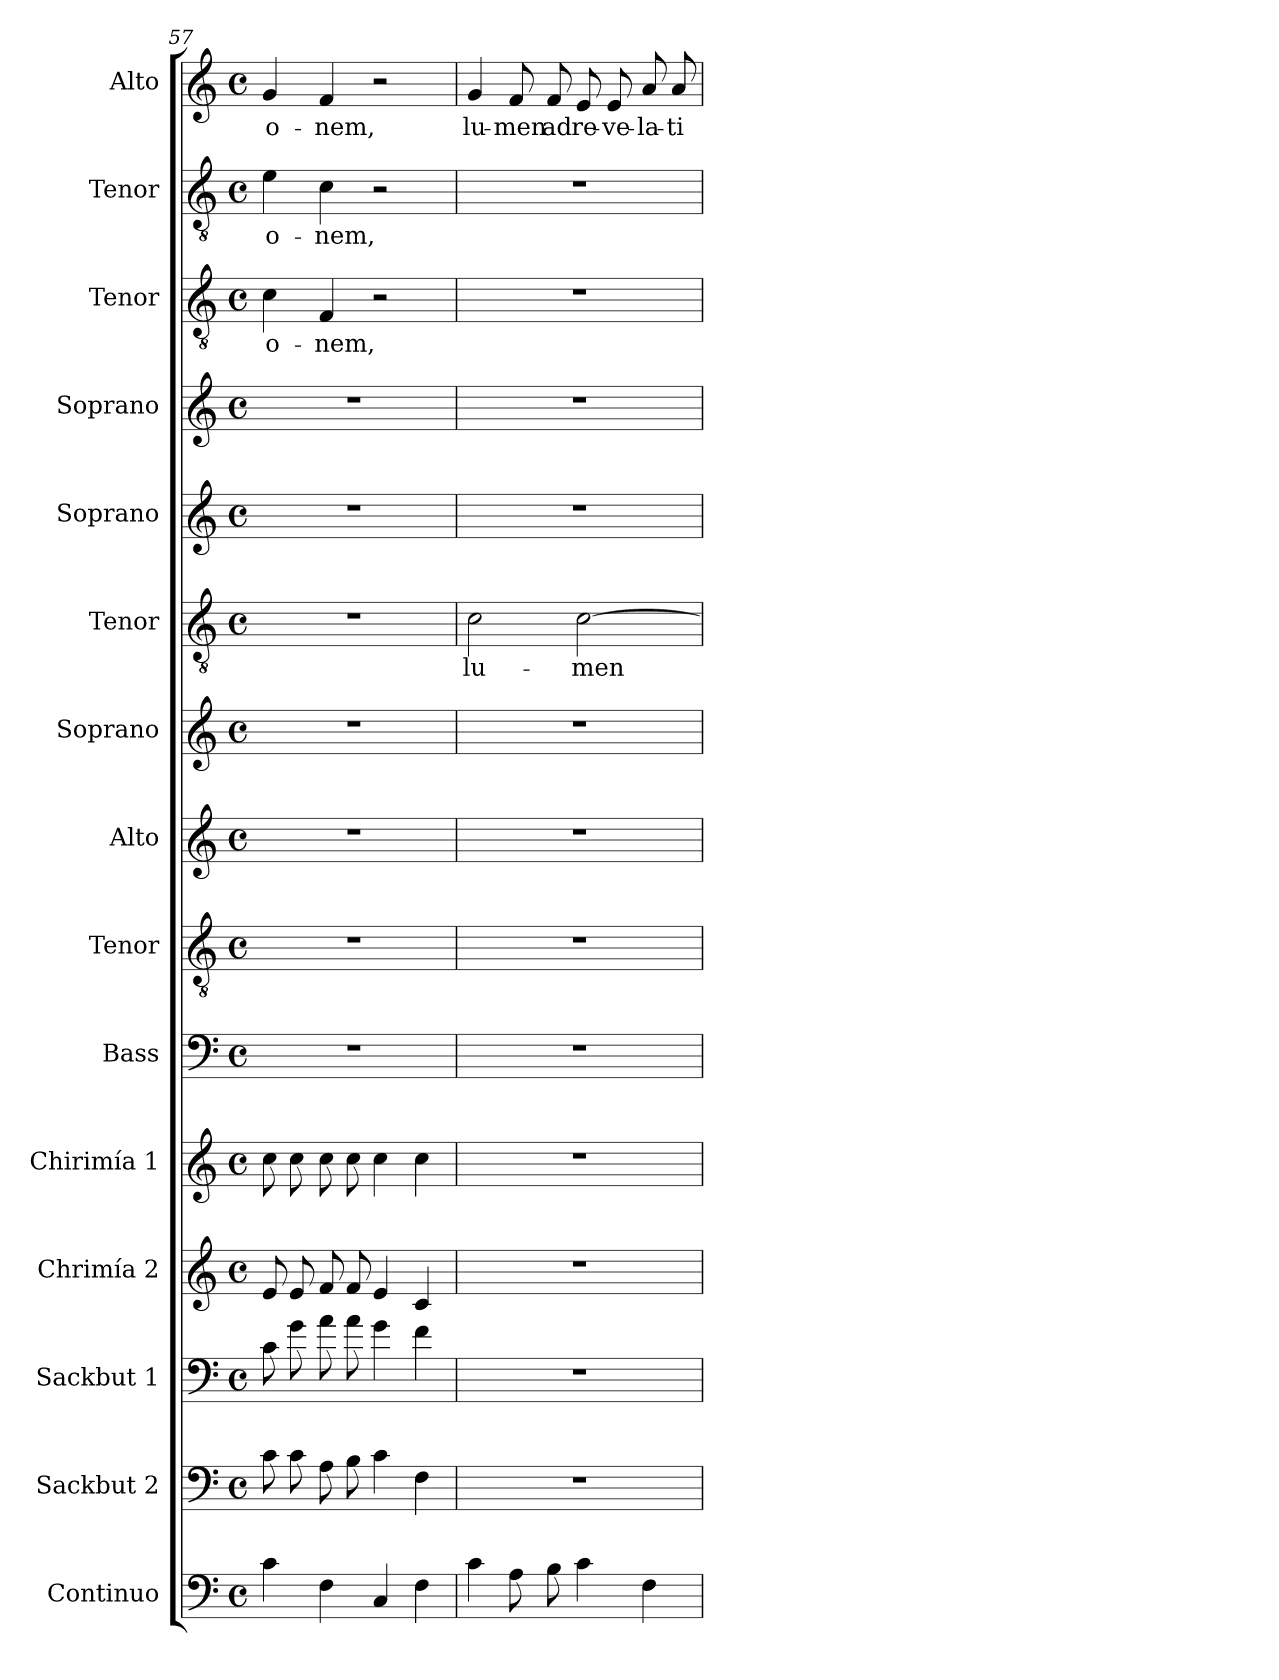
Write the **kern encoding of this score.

**kern	**kern	**kern	**kern	**kern	**kern	**kern	**kern	**kern	**kern	**text	**kern	**kern	**kern	**text	**kern	**text	**kern	**text
*part15	*part14	*part13	*part12	*part11	*part10	*part9	*part8	*part7	*part6	*part6	*part5	*part4	*part3	*part3	*part2	*part2	*part1	*part1
*staff15	*staff14	*staff13	*staff12	*staff11	*staff10	*staff9	*staff8	*staff7	*staff6	*staff6	*staff5	*staff4	*staff3	*staff3	*staff2	*staff2	*staff1	*staff1
*I"Continuo	*I"Sackbut 2	*I"Sackbut 1	*I"Chrimía 2	*I"Chirimía 1	*I"Bass	*I"Tenor	*I"Alto	*I"Soprano	*I"Tenor	*	*I"Soprano	*I"Soprano	*I"Tenor	*	*I"Tenor	*	*I"Alto	*
*I'Cont.	*I'Sckbt 2.	*I'Sckbt 1.	*I'Ch2.	*I'Ch1.	*I'B.	*I'T.	*I'A.	*I'S.	*I'T.	*	*I'S.	*I'S.	*I'T.	*	*I'T.	*	*I'A.	*
*clefF4	*clefF4	*clefF4	*clefG2	*clefG2	*clefF4	*clefGv2	*clefG2	*clefG2	*clefGv2	*	*clefG2	*clefG2	*clefGv2	*	*clefGv2	*	*clefG2	*
*	*	*	*	*	*	*ITrd7c12	*	*	*ITrd7c12	*	*	*	*ITrd7c12	*	*ITrd7c12	*	*	*
*k[]	*k[]	*k[]	*k[]	*k[]	*k[]	*k[]	*k[]	*k[]	*k[]	*	*k[]	*k[]	*k[]	*	*k[]	*	*k[]	*
*C:	*C:	*C:	*C:	*C:	*C:	*C:	*C:	*C:	*C:	*	*C:	*C:	*C:	*	*C:	*	*C:	*
*M4/4	*M4/4	*M4/4	*M4/4	*M4/4	*M4/4	*M4/4	*M4/4	*M4/4	*M4/4	*	*M4/4	*M4/4	*M4/4	*	*M4/4	*	*M4/4	*
*met(c)	*met(c)	*met(c)	*met(c)	*met(c)	*met(c)	*met(c)	*met(c)	*met(c)	*met(c)	*	*met(c)	*met(c)	*met(c)	*	*met(c)	*	*met(c)	*
=57	=57	=57	=57	=57	=57	=57	=57	=57	=57	=57	=57	=57	=57	=57	=57	=57	=57	=57
!	!	!	!	!	!	!	!	!	!	!	!	!	!	!LO:LY:b:color=#000000	!	!	!	!
!	!	!	!	!	!	!	!	!	!	!	!	!	!	!	!	!LO:LY:b:color=#000000	!	!
!	!	!	!	!	!	!	!	!	!	!	!	!	!	!	!	!	!	!LO:LY:b:color=#000000
4ci\	8ci\	8ci\	8ei/	8cci\	1r	1r	1r	1r	1r	.	1r	1r	4Ci\	-o-	4Ei\	-o-	4gi/	-o-
.	8ci\	8gi\	8ei/	8cci\	.	.	.	.	.	.	.	.	.	.	.	.	.	.
!	!	!	!	!	!	!	!	!	!	!	!	!	!	!LO:LY:b:color=#000000	!	!	!	!
!	!	!	!	!	!	!	!	!	!	!	!	!	!	!	!	!LO:LY:b:color=#000000	!	!
!	!	!	!	!	!	!	!	!	!	!	!	!	!	!	!	!	!	!LO:LY:b:color=#000000
4Fi\	8Ai\	8ai\	8fi/	8cci\	.	.	.	.	.	.	.	.	4FFi/	-nem,	4Ci\	-nem,	4fi/	-nem,
.	8Bi\	8ai\	8fi/	8cci\	.	.	.	.	.	.	.	.	.	.	.	.	.	.
4Ci/	4ci\	4gi\	4ei/	4cci\	.	.	.	.	.	.	.	.	2r	.	2r	.	2r	.
4Fi\	4Fi\	4fi\	4ci/	4cci\	.	.	.	.	.	.	.	.	.	.	.	.	.	.
=58	=58	=58	=58	=58	=58	=58	=58	=58	=58	=58	=58	=58	=58	=58	=58	=58	=58	=58
!	!	!	!	!	!	!	!	!	!	!LO:LY:b:color=#000000	!	!	!	!	!	!	!	!
!	!	!	!	!	!	!	!	!	!	!	!	!	!	!	!	!	!	!LO:LY:b:color=#000000
4ci\	1r	1r	1r	1r	1r	1r	1r	1r	2Ci\	lu-	1r	1r	1r	.	1r	.	4gi/	lu-
!	!	!	!	!	!	!	!	!	!	!	!	!	!	!	!	!	!	!LO:LY:b:color=#000000
8Ai\	.	.	.	.	.	.	.	.	.	.	.	.	.	.	.	.	8fi/	-men
!	!	!	!	!	!	!	!	!	!	!	!	!	!	!	!	!	!	!LO:LY:b:color=#000000
8Bi\	.	.	.	.	.	.	.	.	.	.	.	.	.	.	.	.	8fi/	ad
!	!	!	!	!	!	!	!	!	!	!LO:LY:b:color=#000000	!	!	!	!	!	!	!	!
!	!	!	!	!	!	!	!	!	!	!	!	!	!	!	!	!	!	!LO:LY:b:color=#000000
4ci\	.	.	.	.	.	.	.	.	[>2Ci\	-men	.	.	.	.	.	.	8ei/	re-
!	!	!	!	!	!	!	!	!	!	!	!	!	!	!	!	!	!	!LO:LY:b:color=#000000
.	.	.	.	.	.	.	.	.	.	.	.	.	.	.	.	.	8ei/	-ve-
!	!	!	!	!	!	!	!	!	!	!	!	!	!	!	!	!	!	!LO:LY:b:color=#000000
4Fi\	.	.	.	.	.	.	.	.	.	.	.	.	.	.	.	.	8ai/	-la-
!	!	!	!	!	!	!	!	!	!	!	!	!	!	!	!	!	!	!LO:LY:b:color=#000000
.	.	.	.	.	.	.	.	.	.	.	.	.	.	.	.	.	8ai/	-ti-
=	=	=	=	=	=	=	=	=	=	=	=	=	=	=	=	=	=	=
*-	*-	*-	*-	*-	*-	*-	*-	*-	*-	*-	*-	*-	*-	*-	*-	*-	*-	*-
